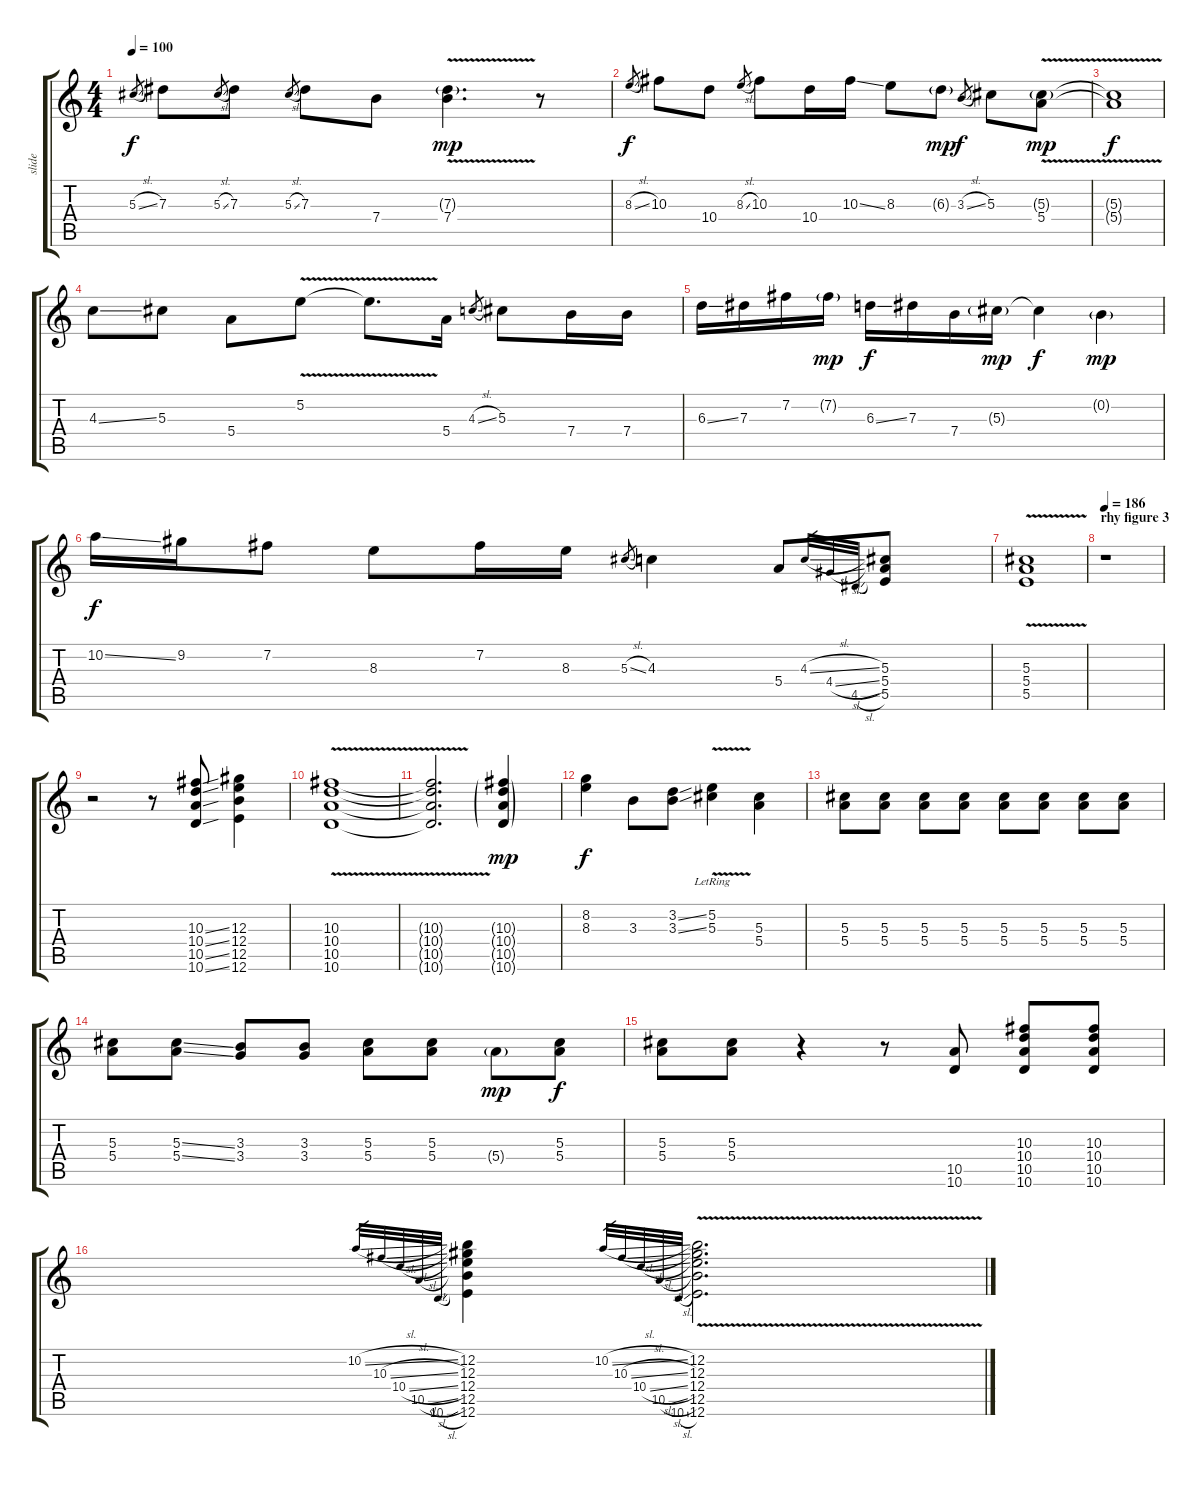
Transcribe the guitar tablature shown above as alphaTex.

\track ("slide" "slide") {instrument acousticguitarsteel}
\staff {score tabs}
\tuning (E4 B3 Ab3 E3 B2 E2) {hide}
\ts (4 4)
\tempo 100
\clef g2
\ks c
5.3{sl}.8{gr dy f} 7.3.8 5.3{sl}.8{gr} 7.3.8 5.3{sl}.8{gr} 7.3.8 7.4.8 (7.3{v g} 7.4{v}).4{d dy mp} r.8 |
8.3{sl}.8{gr dy f} 10.3.8 10.4.8 8.3{sl}.8{gr} 10.3.8 10.4.16 10.3{ss}.16 8.3.8 6.3{g}.8{dy mp} 3.3{sl}.8{gr dy f} 5.3.8 (5.3{v g} 5.4{v}).8{dy mp} |
(5.3{t} 5.4{t}).1{dy f} |
4.3{ss}.8 5.3.8 5.4.8 5.2{v}.8 5.2{t}.8{d} 5.4.16 4.3{sl}.8{gr} 5.3.8 7.4.16 7.4.16 |
6.3{ss}.16 7.3.16 7.2.16 7.2{g}.16{dy mp} 6.3{ss}.16{dy f} 7.3.16 7.4.16 5.3{g}.16{dy mp} 5.3{t}.4{dy f} 0.2{g}.4{dy mp} |
10.2{ss}.16{dy f} 9.2.16 7.2.8 8.3.8 7.2.16 8.3.16 5.3{sl}.8{gr} 4.3.4 5.4.8 4.3{sl}.32{gr} 4.4{sl}.32{gr} 4.5{sl}.32{gr} (5.3 5.4 5.5).8 |
(5.3{v} 5.4{v} 5.5{v}).1 |
\section ("" "rhy figure 3")
\tempo 186
r.1 |
r.2 r.8 (10.3{ss} 10.4{ss} 10.5{ss} 10.6{ss}).8 (12.3 12.4 12.5 12.6).4 |
(10.3{v} 10.4{v} 10.5{v} 10.6{v}).1 |
(10.3{t} 10.4{t} 10.5{t} 10.6{t}).2{d} (10.3{g} 10.4{g} 10.5{g} 10.6{g}).4{dy mp} |
(8.2 8.3).4{dy f} 3.3.8 (3.2{ss} 3.3{ss}).8 (5.2{v lr} 5.3{v}).4 (5.3 5.4).4 |
(5.3 5.4).8 (5.3 5.4).8 (5.3 5.4).8 (5.3 5.4).8 (5.3 5.4).8 (5.3 5.4).8 (5.3 5.4).8 (5.3 5.4).8 |
(5.3 5.4).8 (5.3{ss} 5.4{ss}).8 (3.3 3.4).8 (3.3 3.4).8 (5.3 5.4).8 (5.3 5.4).8 5.4{g}.8{dy mp} (5.3 5.4).8{dy f} |
(5.3 5.4).8 (5.3 5.4).8 r.4 r.8 (10.5 10.6).8 (10.3 10.4 10.5 10.6).8 (10.3 10.4 10.5 10.6).8 |
10.2{sl}.32{gr} 10.3{sl}.32{gr} 10.4{sl}.32{gr} 10.5{sl}.32{gr} 10.6{sl}.32{gr} (12.2 12.3 12.4 12.5 12.6).4 10.2{sl}.32{gr} 10.3{sl}.32{gr} 10.4{sl}.32{gr} 10.5{sl}.32{gr} 10.6{sl}.32{gr} (12.2{v} 12.3{v} 12.4{v} 12.5{v} 12.6{v}).2{d}
